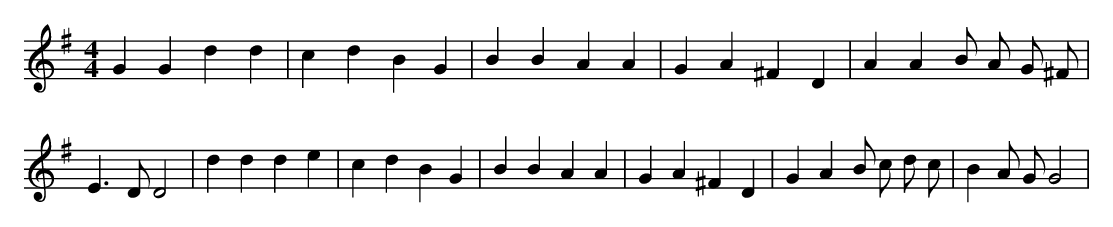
X:1
M:4/4
L:1/8
K:G
G2 G2 d2 d2 | c2 d2 B2 G2 | B2 B2 A2 A2 | G2 A2 ^F2 D2 | A2 A2 B A G ^F | E3 D D4 | d2 d2 d2 e2 | c2 d2 B2 G2 | B2 B2 A2 A2 | G2 A2 ^F2 D2 | G2 A2 B c d c | B2 A G G4 |
